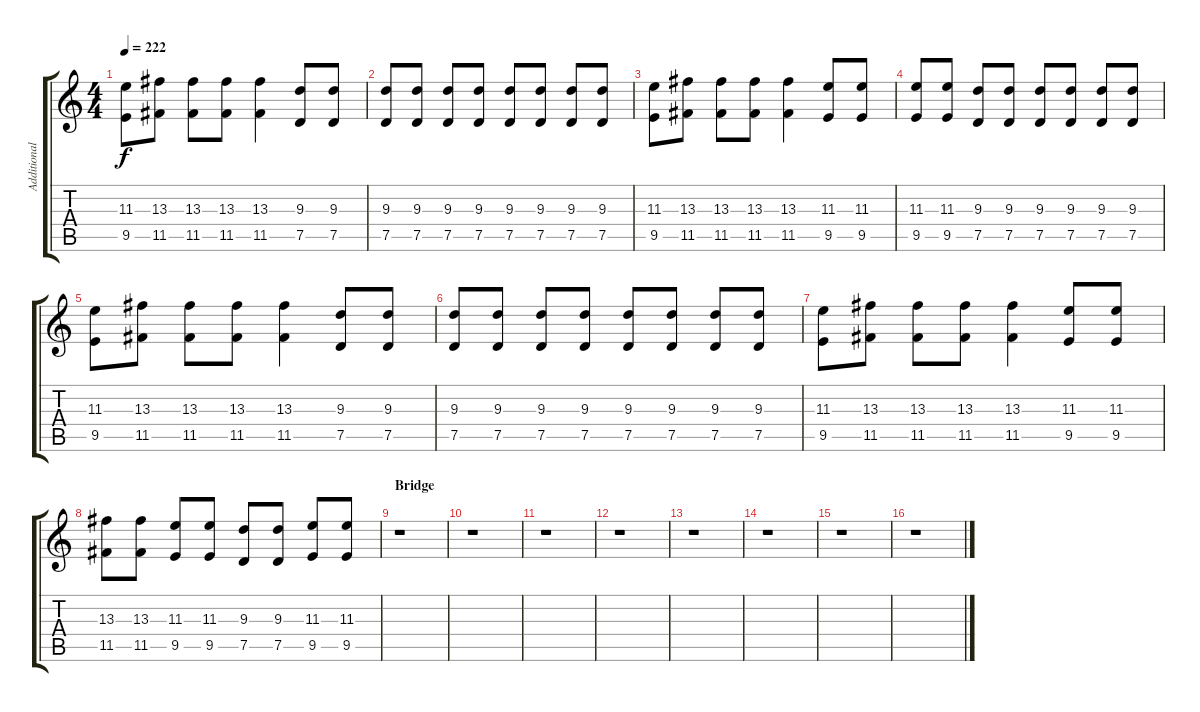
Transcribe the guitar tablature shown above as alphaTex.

\track ("Additional Gtr Drop C" "Additional") {instrument distortionguitar}
\staff {score tabs}
\tuning (D4 A3 F3 C3 G2 C2) {hide}
\ts (4 4)
\tempo 222
\clef g2
\ks c
(11.3 9.5).8{dy f} (13.3 11.5).8 (13.3 11.5).8 (13.3 11.5).8 (13.3 11.5).4 (9.3 7.5).8 (9.3 7.5).8 |
(9.3 7.5).8 (9.3 7.5).8 (9.3 7.5).8 (9.3 7.5).8 (9.3 7.5).8 (9.3 7.5).8 (9.3 7.5).8 (9.3 7.5).8 |
(11.3 9.5).8 (13.3 11.5).8 (13.3 11.5).8 (13.3 11.5).8 (13.3 11.5).4 (11.3 9.5).8 (11.3 9.5).8 |
(11.3 9.5).8 (11.3 9.5).8 (9.3 7.5).8 (9.3 7.5).8 (9.3 7.5).8 (9.3 7.5).8 (9.3 7.5).8 (9.3 7.5).8 |
(11.3 9.5).8 (13.3 11.5).8 (13.3 11.5).8 (13.3 11.5).8 (13.3 11.5).4 (9.3 7.5).8 (9.3 7.5).8 |
(9.3 7.5).8 (9.3 7.5).8 (9.3 7.5).8 (9.3 7.5).8 (9.3 7.5).8 (9.3 7.5).8 (9.3 7.5).8 (9.3 7.5).8 |
(11.3 9.5).8 (13.3 11.5).8 (13.3 11.5).8 (13.3 11.5).8 (13.3 11.5).4 (11.3 9.5).8 (11.3 9.5).8 |
(13.3 11.5).8 (13.3 11.5).8 (11.3 9.5).8 (11.3 9.5).8 (9.3 7.5).8 (9.3 7.5).8 (11.3 9.5).8 (11.3 9.5).8 |
\section ("" "Bridge")
r.1 |
r.1 |
r.1 |
r.1 |
r.1 |
r.1 |
r.1 |
r.1
